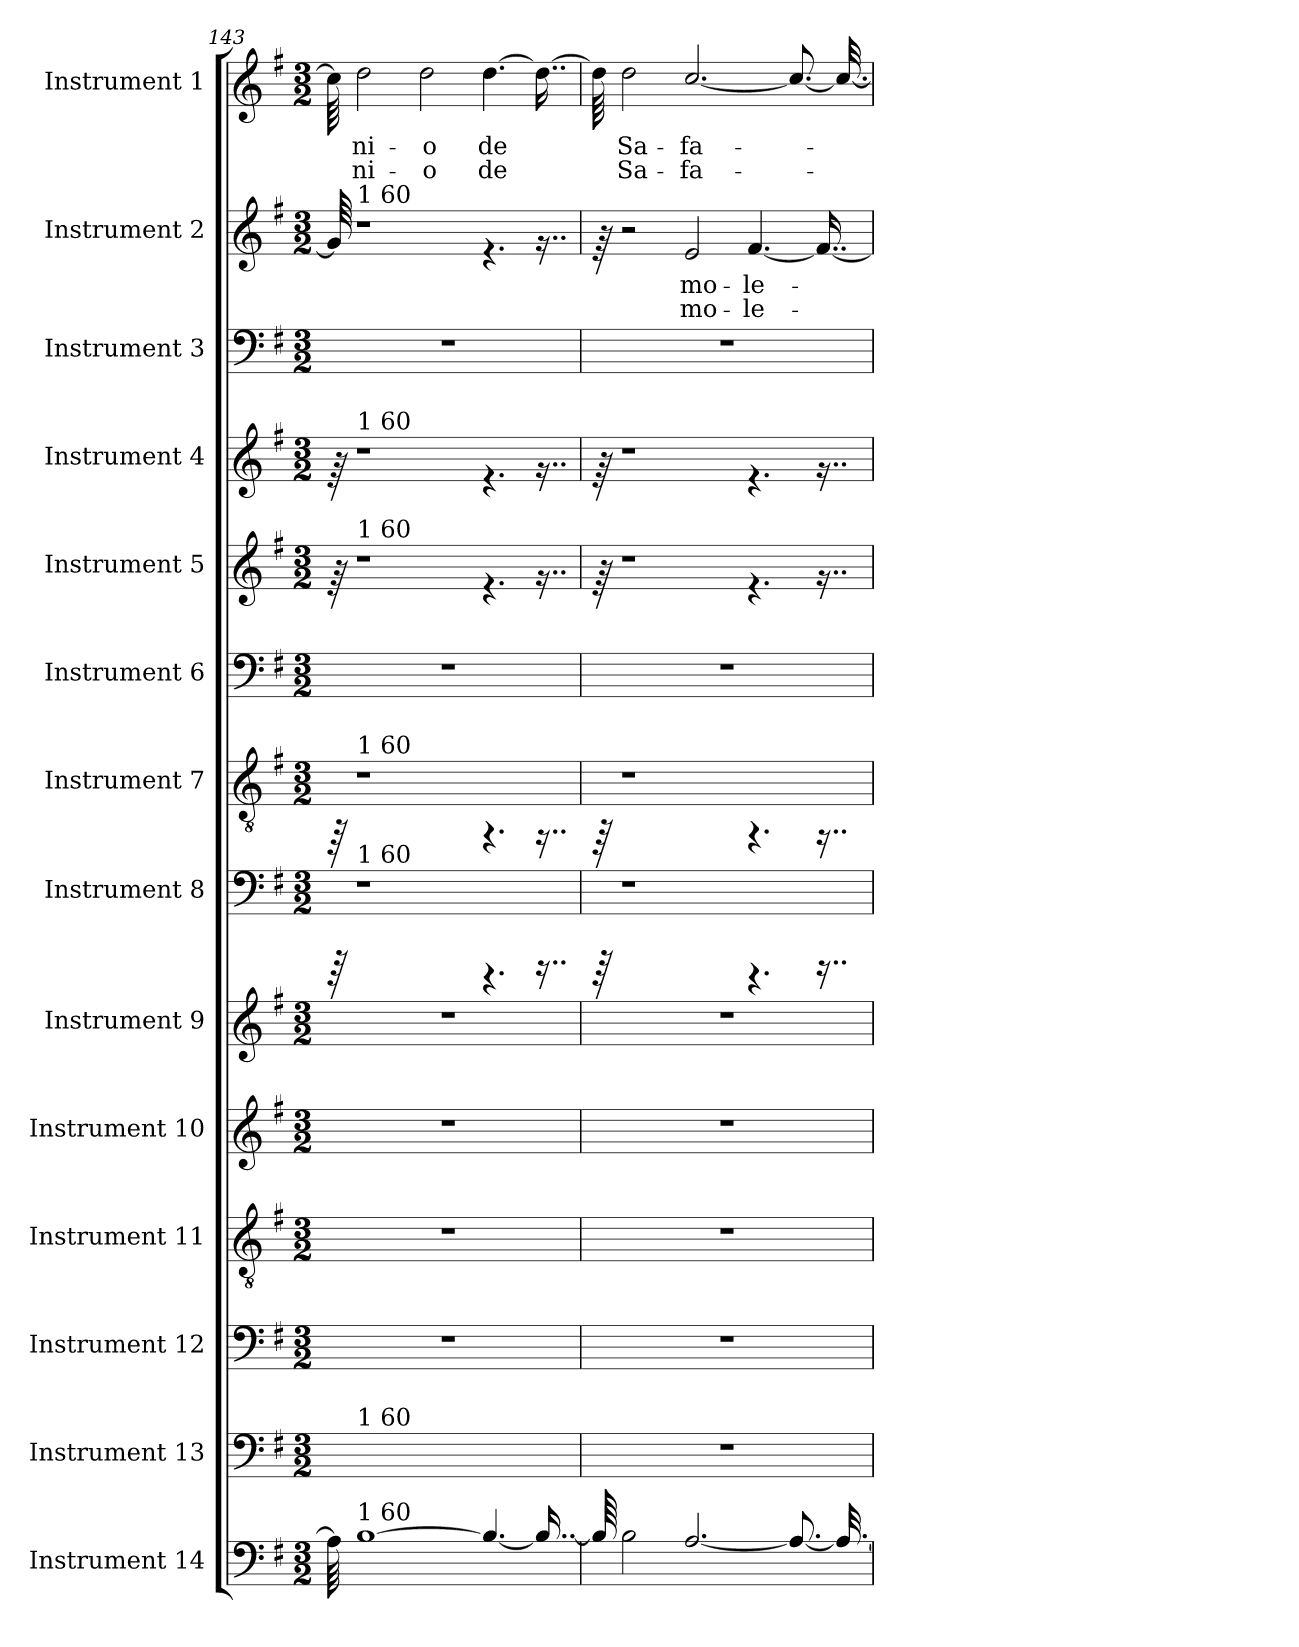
**kern	**kern	**kern	**kern	**kern	**kern	**kern	**kern	**kern	**kern	**kern	**kern	**kern	**text	**text	**kern	**text	**text
*part14	*part13	*part12	*part11	*part10	*part9	*part8	*part7	*part6	*part5	*part4	*part3	*part2	*part2	*part2	*part1	*part1	*part1
*staff14	*staff13	*staff12	*staff11	*staff10	*staff9	*staff8	*staff7	*staff6	*staff5	*staff4	*staff3	*staff2	*staff2	*staff2	*staff1	*staff1	*staff1
*I"Instrument 14	*I"Instrument 13	*I"Instrument 12	*I"Instrument 11	*I"Instrument 10	*I"Instrument 9	*I"Instrument 8	*I"Instrument 7	*I"Instrument 6	*I"Instrument 5	*I"Instrument 4	*I"Instrument 3	*I"Instrument 2	*	*	*I"Instrument 1	*	*
!!LO:PB:g=z
*clefF4	*clefF4	*clefF4	*clefGv2	*clefG2	*clefG2	*clefF4	*clefGv2	*clefF4	*clefG2	*clefG2	*clefF4	*clefG2	*	*	*clefG2	*	*
*k[f#]	*k[f#]	*k[f#]	*k[f#]	*k[f#]	*k[f#]	*k[f#]	*k[f#]	*k[f#]	*k[f#]	*k[f#]	*k[f#]	*k[f#]	*	*	*k[f#]	*	*
*G:	*G:	*G:	*G:	*G:	*G:	*G:	*G:	*G:	*G:	*G:	*G:	*G:	*	*	*G:	*	*
*M3/2	*M3/2	*M3/2	*M3/2	*M3/2	*M3/2	*M3/2	*M3/2	*M3/2	*M3/2	*M3/2	*M3/2	*M3/2	*	*	*M3/2	*	*
=143	=143	=143	=143	=143	=143	=143	=143	=143	=143	=143	=143	=143	=143	=143	=143	=143	=143
64A\]	64ryy	1.r	1.r	1.r	1.r	64rCCC	64rFF	1.r	64rf	64rf	1.r	64g/]	.	.	64cc\]	.	.
!	!	!	!	!	!	!	!	!	!	!	!	!LO:TX:a:t=1 60	!	!	!	!	!
!	!	!	!	!	!	!	!	!	!	!LO:TX:a:t=1 60	!	!	!	!	!	!	!
!	!	!	!	!	!	!	!	!	!LO:TX:a:t=1 60	!	!	!	!	!	!	!	!
!	!	!	!	!	!	!	!LO:TX:a:t=1 60	!	!	!	!	!	!	!	!	!	!
!	!	!	!	!	!	!LO:TX:a:t=1 60	!	!	!	!	!	!	!	!	!	!	!
!	!LO:TX:a:t=1 60	!	!	!	!	!	!	!	!	!	!	!	!	!	!	!	!
!LO:TX:a:t=1 60	!	!	!	!	!	!	!	!	!	!	!	!	!	!	!	!	!
!	!	!	!	!	!	!	!	!	!	!	!	!	!	!	!	!LO:LY:b:cj	!LO:LY:b:cj
[<1B	1ryy	.	.	.	.	1r	1r	.	1r	1r	.	1r	.	.	2dd\	-ni-	-ni-
!	!	!	!	!	!	!	!	!	!	!	!	!	!	!	!	!LO:LY:b:cj	!LO:LY:b:cj
.	.	.	.	.	.	.	.	.	.	.	.	.	.	.	2dd\	-o	o
!	!	!	!	!	!	!	!	!	!	!	!	!	!	!	!	!LO:LY:b:cj	!LO:LY:b:cj
4.B/_<	64%31ryy	.	.	.	.	4.rCCC	4.rFF	.	4.rf	4.rf	.	4.rf	.	.	[>4.dd\	de	de
16..B/_<	.	.	.	.	.	16..rCCC	16..rFF	.	16..rf	16..rf	.	16..rf	.	.	16..dd\_>	.	.
=144	=144	=144	=144	=144	=144	=144	=144	=144	=144	=144	=144	=144	=144	=144	=144	=144	=144
64B/]	1.r	1.r	1.r	1.r	1.r	64rCCC	64rFF	1.r	64rf	64rf	1.r	64rf	.	.	64dd\]	.	.
!	!	!	!	!	!	!	!	!	!	!	!	!	!	!	!	!LO:LY:b:cj	!LO:LY:b:cj
2B\	.	.	.	.	.	1r	1r	.	1r	1r	.	2r	.	.	2dd\	Sa-	-Sa-
!	!	!	!	!	!	!	!	!	!	!	!	!	!LO:LY:b:rj	!LO:LY:b:rj	!	!LO:LY:b:cj	!LO:LY:b:cj
[<2.A/	.	.	.	.	.	.	.	.	.	.	.	2e/	mo-	-mo-	[<2.cc/	-fa-	-fa-
!	!	!	!	!	!	!	!	!	!	!	!	!	!LO:LY:b:rj	!LO:LY:b:rj	!	!	!
.	.	.	.	.	.	4.rCCC	4.rFF	.	4.rf	4.rf	.	[<4.f#/	-le-	-le-	.	.	.
8.A/_<	.	.	.	.	.	.	.	.	.	.	.	.	.	.	8.cc/_<	.	.
.	.	.	.	.	.	16..rCCC	16..rFF	.	16..rf	16..rf	.	16..f#/_<	.	.	.	.	.
32.A/_<	.	.	.	.	.	.	.	.	.	.	.	.	.	.	32.cc/_<	.	.
=	=	=	=	=	=	=	=	=	=	=	=	=	=	=	=	=	=
*-	*-	*-	*-	*-	*-	*-	*-	*-	*-	*-	*-	*-	*-	*-	*-	*-	*-
